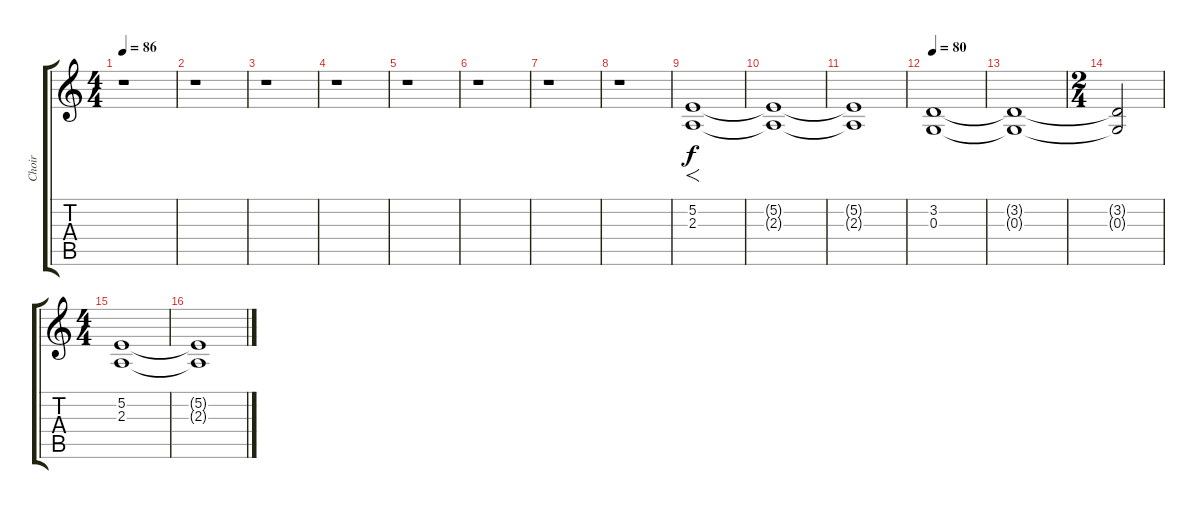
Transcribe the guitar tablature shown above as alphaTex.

\track ("Choir" "Choir") {instrument choiraahs}
\staff {score tabs}
\tuning (E4 B3 G3 D3 A2 E2) {hide}
\ts (4 4)
\tempo 86
\clef g2
\ks c
r.1{dy f} |
r.1 |
r.1 |
r.1 |
r.1 |
r.1 |
r.1 |
r.1 |
(5.2 2.3).1{f volume 9} |
(5.2{t} 2.3{t}).1 |
(5.2{t} 2.3{t}).1 |
\tempo 80
(3.2 0.3).1 |
(3.2{t} 0.3{t}).1 |
\ts (2 4)
(3.2{t} 0.3{t}).2 |
\ts (4 4)
(5.2 2.3).1 |
(5.2{t} 2.3{t}).1
